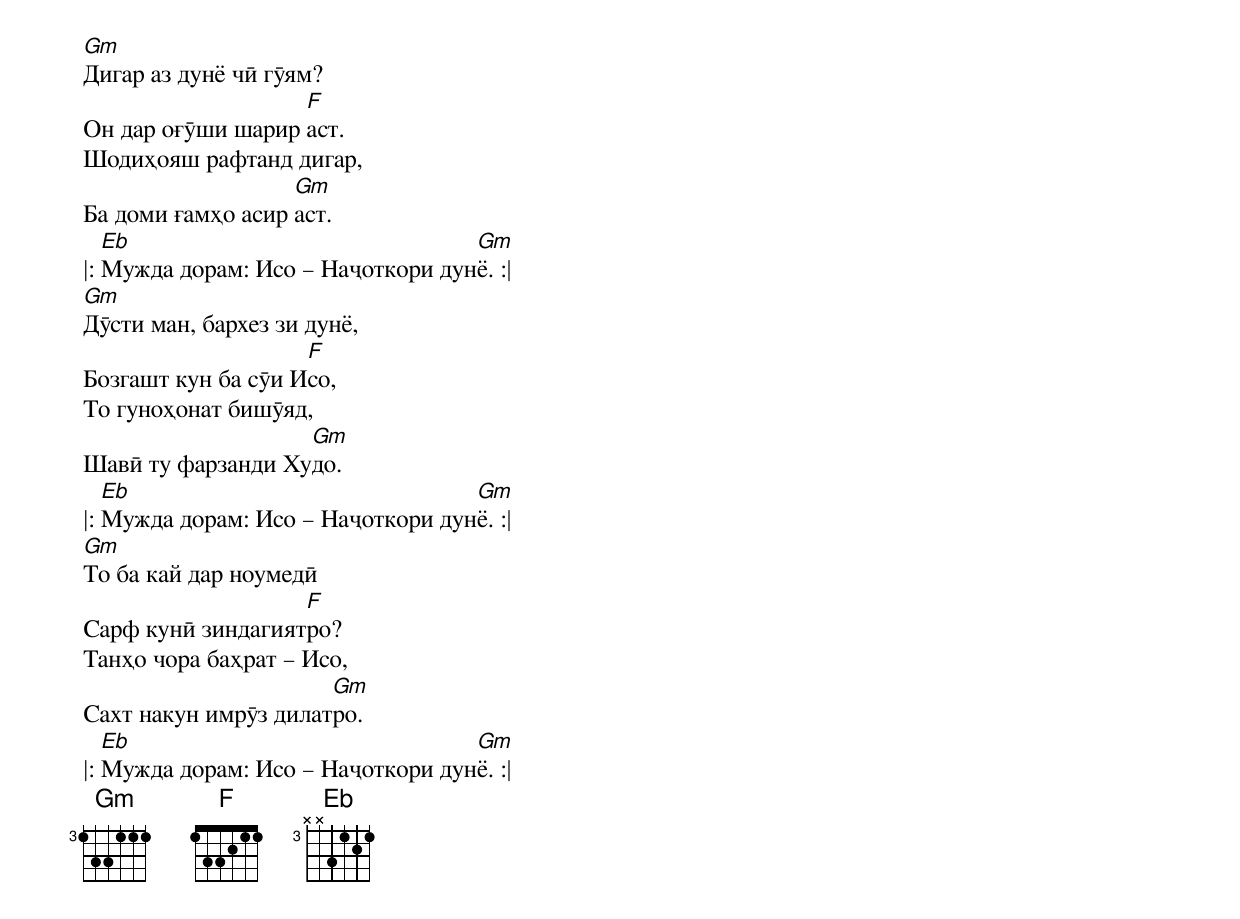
[Gm]Дигар аз дунё чӣ гӯям?
Он дар оғӯши шарир [F]аст.
Шодиҳояш рафтанд дигар,
Ба доми ғамҳо асир [Gm]аст.
|: [Eb]Мужда дорам: Исо – Наҷоткори дун[Gm]ё. :|
[Gm]Дӯсти ман, бархез зи дунё,
Бозгашт кун ба сӯи И[F]со,
То гуноҳонат бишӯяд,
Шавӣ ту фарзанди Ху[Gm]до.
|: [Eb]Мужда дорам: Исо – Наҷоткори дун[Gm]ё. :|
[Gm]То ба кай дар ноумедӣ
Сарф кунӣ зиндагият[F]ро?
Танҳо чора баҳрат – Исо,
Сахт накун имрӯз дилат[Gm]ро.
|: [Eb]Мужда дорам: Исо – Наҷоткори дун[Gm]ё. :|
